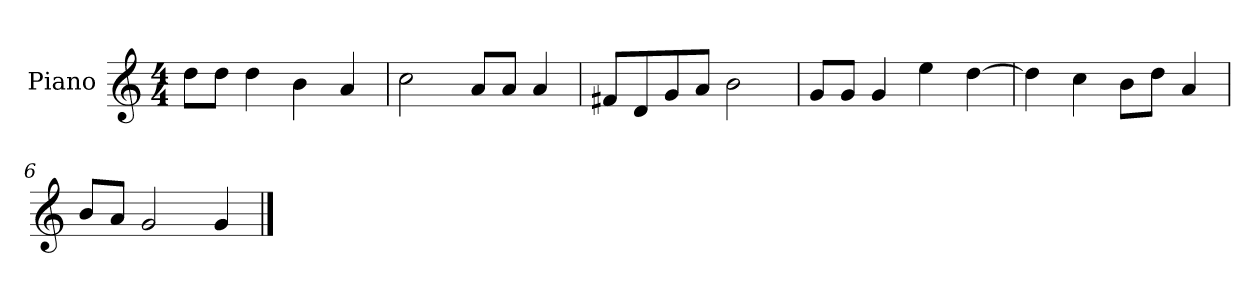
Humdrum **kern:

**kern
*part1
*staff1
*I"Piano
*I'P-no
*clefG2
*k[]
*M4/4
*MM90
=1
8dd\L
8dd\J
4dd\
4b\
4a/
=2
2cc\
8a/L
8a/J
4a/
=3
8f#X/L
8d/
8g/
8a/J
2b\
=4
8g/L
8g/J
4g/
4ee\
[4dd\
=5
4dd\]
4cc\
8b\L
8dd\J
4a/
=6
8b/L
8a/J
2g/
4g/
==
*-
